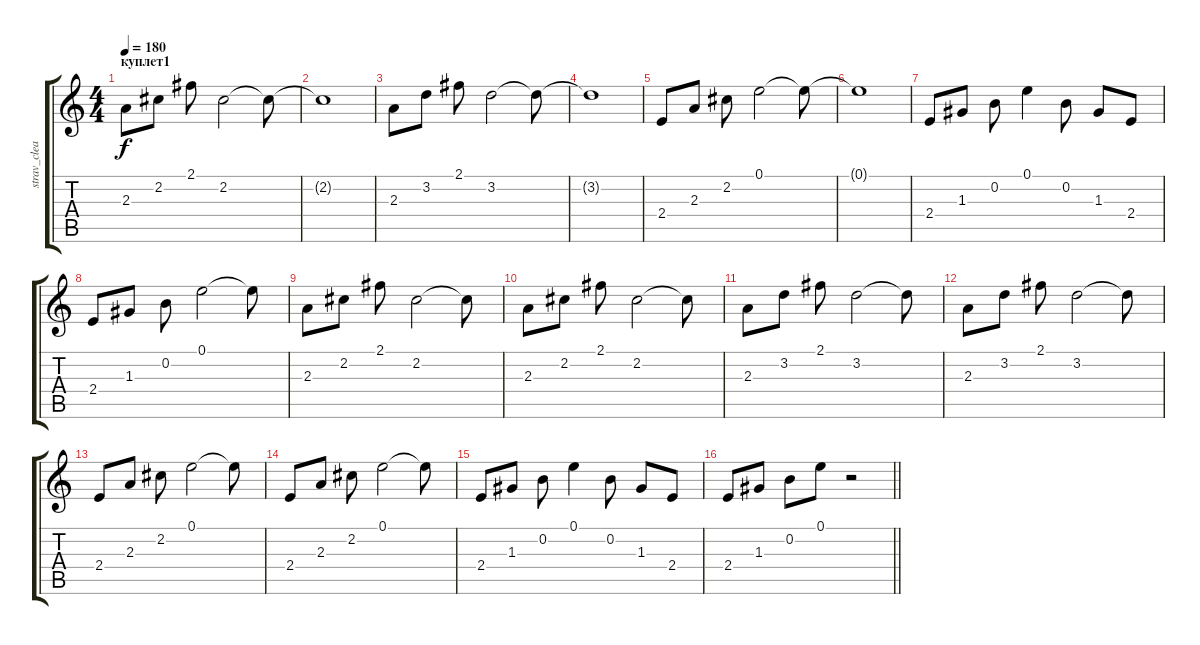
\track ("strav_clean" "strav_clea") {instrument electricguitarclean}
\staff {score tabs}
\tuning (E4 B3 G3 D3 A2 E2) {hide}
\ts (4 4)
\section ("" "куплет1")
\tempo 180
\clef g2
\ks c
2.3.8{dy f} 2.2.8 2.1.8 2.2.2 2.2{t}.8 |
2.2{t}.1 |
2.3.8 3.2.8 2.1.8 3.2.2 3.2{t}.8 |
3.2{t}.1 |
2.4.8 2.3.8 2.2.8 0.1.2 0.1{t}.8 |
0.1{t}.1 |
2.4.8 1.3.8 0.2.8 0.1.4 0.2.8 1.3.8 2.4.8 |
2.4.8 1.3.8 0.2.8 0.1.2 0.1{t}.8 |
2.3.8 2.2.8 2.1.8 2.2.2 2.2{t}.8 |
2.3.8 2.2.8 2.1.8 2.2.2 2.2{t}.8 |
2.3.8 3.2.8 2.1.8 3.2.2 3.2{t}.8 |
2.3.8 3.2.8 2.1.8 3.2.2 3.2{t}.8 |
2.4.8 2.3.8 2.2.8 0.1.2 0.1{t}.8 |
2.4.8 2.3.8 2.2.8 0.1.2 0.1{t}.8 |
2.4.8 1.3.8 0.2.8 0.1.4 0.2.8 1.3.8 2.4.8 |
\barLineRight lightlight
2.4.8 1.3.8 0.2.8 0.1.8 r.2
